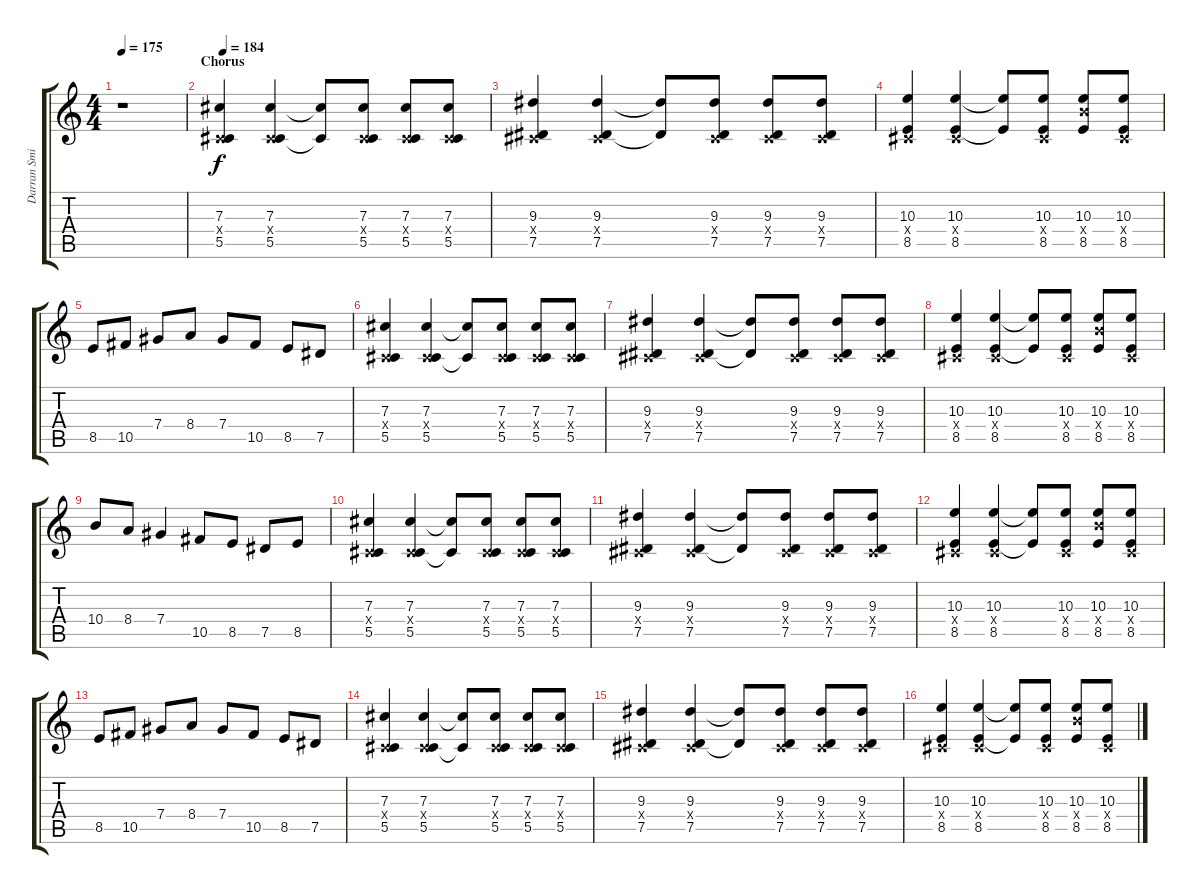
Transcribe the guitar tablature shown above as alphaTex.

\track ("Darran Smith" "Darran Smi") {instrument overdrivenguitar}
\staff {score tabs}
\tuning (Eb4 Bb3 Gb3 Db3 Ab2 Db2) {hide}
\ts (4 4)
\tempo 175
\clef g2
\ks c
r.1{dy f} |
\section ("" "Chorus")
\tempo 184
(7.3 0.4{x} 5.5).4 (7.3 0.4{x} 5.5).4 (7.3{t} 5.5{t}).8 (7.3 0.4{x} 5.5).8 (7.3 0.4{x} 5.5).8 (7.3 0.4{x} 5.5).8 |
(9.3 0.4{x} 7.5).4 (9.3 0.4{x} 7.5).4 (9.3{t} 7.5{t}).8 (9.3 0.4{x} 7.5).8 (9.3 0.4{x} 7.5).8 (9.3 0.4{x} 7.5).8 |
(10.3 0.4{x} 8.5).4 (10.3 0.4{x} 8.5).4 (10.3{t} 8.5{t}).8 (10.3 0.4{x} 8.5).8 (10.3 10.4{x} 8.5).8 (10.3 0.4{x} 8.5).8 |
8.5.8 10.5.8 7.4.8 8.4.8 7.4.8 10.5.8 8.5.8 7.5.8 |
(7.3 0.4{x} 5.5).4 (7.3 0.4{x} 5.5).4 (7.3{t} 5.5{t}).8 (7.3 0.4{x} 5.5).8 (7.3 0.4{x} 5.5).8 (7.3 0.4{x} 5.5).8 |
(9.3 0.4{x} 7.5).4 (9.3 0.4{x} 7.5).4 (9.3{t} 7.5{t}).8 (9.3 0.4{x} 7.5).8 (9.3 0.4{x} 7.5).8 (9.3 0.4{x} 7.5).8 |
(10.3 0.4{x} 8.5).4 (10.3 0.4{x} 8.5).4 (10.3{t} 8.5{t}).8 (10.3 0.4{x} 8.5).8 (10.3 10.4{x} 8.5).8 (10.3 0.4{x} 8.5).8 |
10.4.8 8.4.8 7.4.4 10.5.8 8.5.8 7.5.8 8.5.8 |
(7.3 0.4{x} 5.5).4 (7.3 0.4{x} 5.5).4 (7.3{t} 5.5{t}).8 (7.3 0.4{x} 5.5).8 (7.3 0.4{x} 5.5).8 (7.3 0.4{x} 5.5).8 |
(9.3 0.4{x} 7.5).4 (9.3 0.4{x} 7.5).4 (9.3{t} 7.5{t}).8 (9.3 0.4{x} 7.5).8 (9.3 0.4{x} 7.5).8 (9.3 0.4{x} 7.5).8 |
(10.3 0.4{x} 8.5).4 (10.3 0.4{x} 8.5).4 (10.3{t} 8.5{t}).8 (10.3 0.4{x} 8.5).8 (10.3 10.4{x} 8.5).8 (10.3 0.4{x} 8.5).8 |
8.5.8 10.5.8 7.4.8 8.4.8 7.4.8 10.5.8 8.5.8 7.5.8 |
(7.3 0.4{x} 5.5).4 (7.3 0.4{x} 5.5).4 (7.3{t} 5.5{t}).8 (7.3 0.4{x} 5.5).8 (7.3 0.4{x} 5.5).8 (7.3 0.4{x} 5.5).8 |
(9.3 0.4{x} 7.5).4 (9.3 0.4{x} 7.5).4 (9.3{t} 7.5{t}).8 (9.3 0.4{x} 7.5).8 (9.3 0.4{x} 7.5).8 (9.3 0.4{x} 7.5).8 |
(10.3 0.4{x} 8.5).4 (10.3 0.4{x} 8.5).4 (10.3{t} 8.5{t}).8 (10.3 0.4{x} 8.5).8 (10.3 10.4{x} 8.5).8 (10.3 0.4{x} 8.5).8
